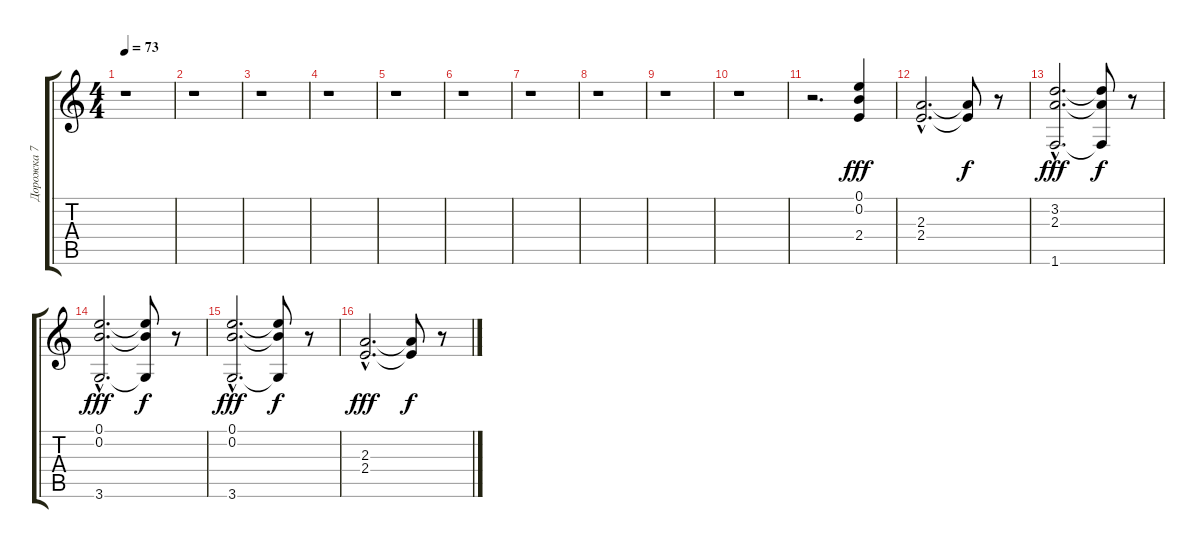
\track ("Дорожка 7" "Дорожка 7") {instrument overdrivenguitar}
\staff {score tabs}
\tuning (E4 B3 G3 D3 A2 E2) {hide}
\ts (4 4)
\tempo 73
\clef g2
\ks c
r.1{dy f} |
r.1 |
r.1 |
r.1 |
r.1 |
r.1 |
r.1 |
r.1 |
r.1 |
r.1 |
r.2{d} (0.1 0.2 2.4).4{dy fff} |
(2.3{hac} 2.4{hac}).2{d} (2.3{t} 2.4{t}).8{dy f} r.8 |
(3.2{hac} 2.3{hac} 1.6{hac}).2{d dy fff} (3.2{t} 2.3{t} 1.6{t}).8{dy f} r.8 |
(0.1{hac} 0.2{hac} 3.6{hac}).2{d dy fff} (0.1{t} 0.2{t} 3.6{t}).8{dy f} r.8 |
(0.1{hac} 0.2{hac} 3.6{hac}).2{d dy fff} (0.1{t} 0.2{t} 3.6{t}).8{dy f} r.8 |
(2.3{hac} 2.4{hac}).2{d dy fff} (2.3{t} 2.4{t}).8{dy f} r.8
